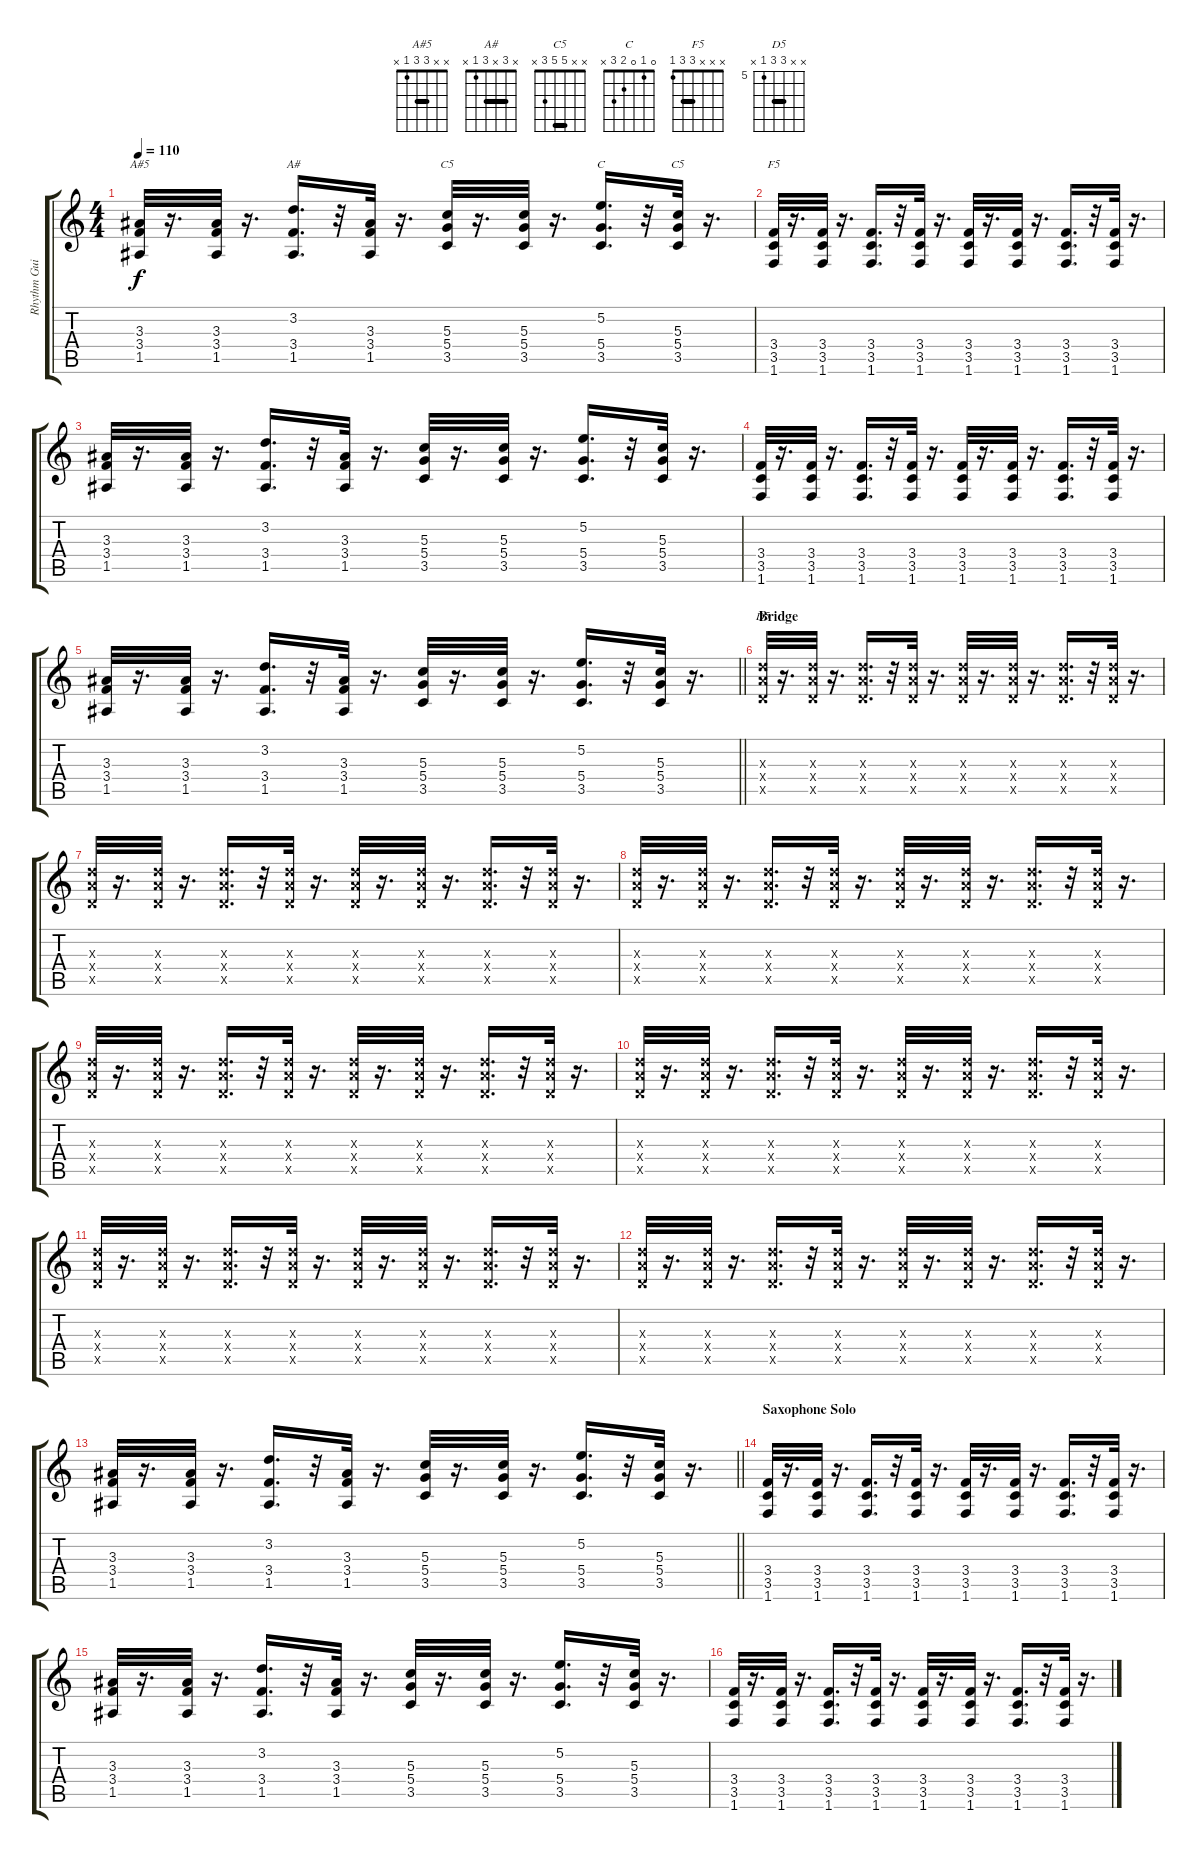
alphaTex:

\track ("Rhythm Guitar" "Rhythm Gui") {instrument overdrivenguitar}
\staff {score tabs}
\tuning (E4 B3 G3 D3 A2 E2) {hide}
\chord ("A#5" x x 3 3 1 x) {barre 3}
\chord ("A#" x 3 x 3 1 x) {barre 3}
\chord ("C5" x x 5 5 3 x) {firstfret 3 barre 5}
\chord ("C" 0 1 0 2 3 x)
\chord ("C5" x x 5 5 3 x) {barre 5}
\chord ("F5" x x x 3 3 1) {barre 3}
\chord ("D5" x x 7 7 5 x) {firstfret 5 barre 7}
\ts (4 4)
\tempo 110
\clef g2
\ks c
(3.3 3.4 1.5).32{ch "A#5" dy f} r.16{d} (3.3 3.4 1.5).32 r.16{d} (3.2 3.4 1.5).16{d ch "A#"} r.32 (3.3 3.4 1.5).32 r.16{d} (5.3 5.4 3.5).32{ch "C5"} r.16{d} (5.3 5.4 3.5).32 r.16{d} (5.2 5.4 3.5).16{d ch "C"} r.32 (5.3 5.4 3.5).32{ch "C5"} r.16{d} |
(3.4 3.5 1.6).32{ch "F5"} r.16{d} (3.4 3.5 1.6).32 r.16{d} (3.4 3.5 1.6).16{d} r.32 (3.4 3.5 1.6).32 r.16{d} (3.4 3.5 1.6).32 r.16{d} (3.4 3.5 1.6).32 r.16{d} (3.4 3.5 1.6).16{d} r.32 (3.4 3.5 1.6).32 r.16{d} |
(3.3 3.4 1.5).32 r.16{d} (3.3 3.4 1.5).32 r.16{d} (3.2 3.4 1.5).16{d} r.32 (3.3 3.4 1.5).32 r.16{d} (5.3 5.4 3.5).32 r.16{d} (5.3 5.4 3.5).32 r.16{d} (5.2 5.4 3.5).16{d} r.32 (5.3 5.4 3.5).32 r.16{d} |
(3.4 3.5 1.6).32 r.16{d} (3.4 3.5 1.6).32 r.16{d} (3.4 3.5 1.6).16{d} r.32 (3.4 3.5 1.6).32 r.16{d} (3.4 3.5 1.6).32 r.16{d} (3.4 3.5 1.6).32 r.16{d} (3.4 3.5 1.6).16{d} r.32 (3.4 3.5 1.6).32 r.16{d} |
\barLineRight lightlight
(3.3 3.4 1.5).32 r.16{d} (3.3 3.4 1.5).32 r.16{d} (3.2 3.4 1.5).16{d} r.32 (3.3 3.4 1.5).32 r.16{d} (5.3 5.4 3.5).32 r.16{d} (5.3 5.4 3.5).32 r.16{d} (5.2 5.4 3.5).16{d} r.32 (5.3 5.4 3.5).32 r.16{d} |
\section ("" "Bridge")
(7.3{x} 7.4{x} 5.5{x}).32{ch "D5"} r.16{d} (7.3{x} 7.4{x} 5.5{x}).32 r.16{d} (7.3{x} 7.4{x} 5.5{x}).16{d} r.32 (7.3{x} 7.4{x} 5.5{x}).32 r.16{d} (7.3{x} 7.4{x} 5.5{x}).32 r.16{d} (7.3{x} 7.4{x} 5.5{x}).32 r.16{d} (7.3{x} 7.4{x} 5.5{x}).16{d} r.32 (7.3{x} 7.4{x} 5.5{x}).32 r.16{d} |
(7.3{x} 7.4{x} 5.5{x}).32 r.16{d} (7.3{x} 7.4{x} 5.5{x}).32 r.16{d} (7.3{x} 7.4{x} 5.5{x}).16{d} r.32 (7.3{x} 7.4{x} 5.5{x}).32 r.16{d} (7.3{x} 7.4{x} 5.5{x}).32 r.16{d} (7.3{x} 7.4{x} 5.5{x}).32 r.16{d} (7.3{x} 7.4{x} 5.5{x}).16{d} r.32 (7.3{x} 7.4{x} 5.5{x}).32 r.16{d} |
(7.3{x} 7.4{x} 5.5{x}).32 r.16{d} (7.3{x} 7.4{x} 5.5{x}).32 r.16{d} (7.3{x} 7.4{x} 5.5{x}).16{d} r.32 (7.3{x} 7.4{x} 5.5{x}).32 r.16{d} (7.3{x} 7.4{x} 5.5{x}).32 r.16{d} (7.3{x} 7.4{x} 5.5{x}).32 r.16{d} (7.3{x} 7.4{x} 5.5{x}).16{d} r.32 (7.3{x} 7.4{x} 5.5{x}).32 r.16{d} |
(7.3{x} 7.4{x} 5.5{x}).32 r.16{d} (7.3{x} 7.4{x} 5.5{x}).32 r.16{d} (7.3{x} 7.4{x} 5.5{x}).16{d} r.32 (7.3{x} 7.4{x} 5.5{x}).32 r.16{d} (7.3{x} 7.4{x} 5.5{x}).32 r.16{d} (7.3{x} 7.4{x} 5.5{x}).32 r.16{d} (7.3{x} 7.4{x} 5.5{x}).16{d} r.32 (7.3{x} 7.4{x} 5.5{x}).32 r.16{d} |
(7.3{x} 7.4{x} 5.5{x}).32 r.16{d} (7.3{x} 7.4{x} 5.5{x}).32 r.16{d} (7.3{x} 7.4{x} 5.5{x}).16{d} r.32 (7.3{x} 7.4{x} 5.5{x}).32 r.16{d} (7.3{x} 7.4{x} 5.5{x}).32 r.16{d} (7.3{x} 7.4{x} 5.5{x}).32 r.16{d} (7.3{x} 7.4{x} 5.5{x}).16{d} r.32 (7.3{x} 7.4{x} 5.5{x}).32 r.16{d} |
(7.3{x} 7.4{x} 5.5{x}).32 r.16{d} (7.3{x} 7.4{x} 5.5{x}).32 r.16{d} (7.3{x} 7.4{x} 5.5{x}).16{d} r.32 (7.3{x} 7.4{x} 5.5{x}).32 r.16{d} (7.3{x} 7.4{x} 5.5{x}).32 r.16{d} (7.3{x} 7.4{x} 5.5{x}).32 r.16{d} (7.3{x} 7.4{x} 5.5{x}).16{d} r.32 (7.3{x} 7.4{x} 5.5{x}).32 r.16{d} |
(7.3{x} 7.4{x} 5.5{x}).32 r.16{d} (7.3{x} 7.4{x} 5.5{x}).32 r.16{d} (7.3{x} 7.4{x} 5.5{x}).16{d} r.32 (7.3{x} 7.4{x} 5.5{x}).32 r.16{d} (7.3{x} 7.4{x} 5.5{x}).32 r.16{d} (7.3{x} 7.4{x} 5.5{x}).32 r.16{d} (7.3{x} 7.4{x} 5.5{x}).16{d} r.32 (7.3{x} 7.4{x} 5.5{x}).32 r.16{d} |
\barLineRight lightlight
(3.3 3.4 1.5).32 r.16{d} (3.3 3.4 1.5).32 r.16{d} (3.2 3.4 1.5).16{d} r.32 (3.3 3.4 1.5).32 r.16{d} (5.3 5.4 3.5).32 r.16{d} (5.3 5.4 3.5).32 r.16{d} (5.2 5.4 3.5).16{d} r.32 (5.3 5.4 3.5).32 r.16{d} |
\section ("" "Saxophone Solo")
(3.4 3.5 1.6).32 r.16{d} (3.4 3.5 1.6).32 r.16{d} (3.4 3.5 1.6).16{d} r.32 (3.4 3.5 1.6).32 r.16{d} (3.4 3.5 1.6).32 r.16{d} (3.4 3.5 1.6).32 r.16{d} (3.4 3.5 1.6).16{d} r.32 (3.4 3.5 1.6).32 r.16{d} |
(3.3 3.4 1.5).32 r.16{d} (3.3 3.4 1.5).32 r.16{d} (3.2 3.4 1.5).16{d} r.32 (3.3 3.4 1.5).32 r.16{d} (5.3 5.4 3.5).32 r.16{d} (5.3 5.4 3.5).32 r.16{d} (5.2 5.4 3.5).16{d} r.32 (5.3 5.4 3.5).32 r.16{d} |
(3.4 3.5 1.6).32 r.16{d} (3.4 3.5 1.6).32 r.16{d} (3.4 3.5 1.6).16{d} r.32 (3.4 3.5 1.6).32 r.16{d} (3.4 3.5 1.6).32 r.16{d} (3.4 3.5 1.6).32 r.16{d} (3.4 3.5 1.6).16{d} r.32 (3.4 3.5 1.6).32 r.16{d}
